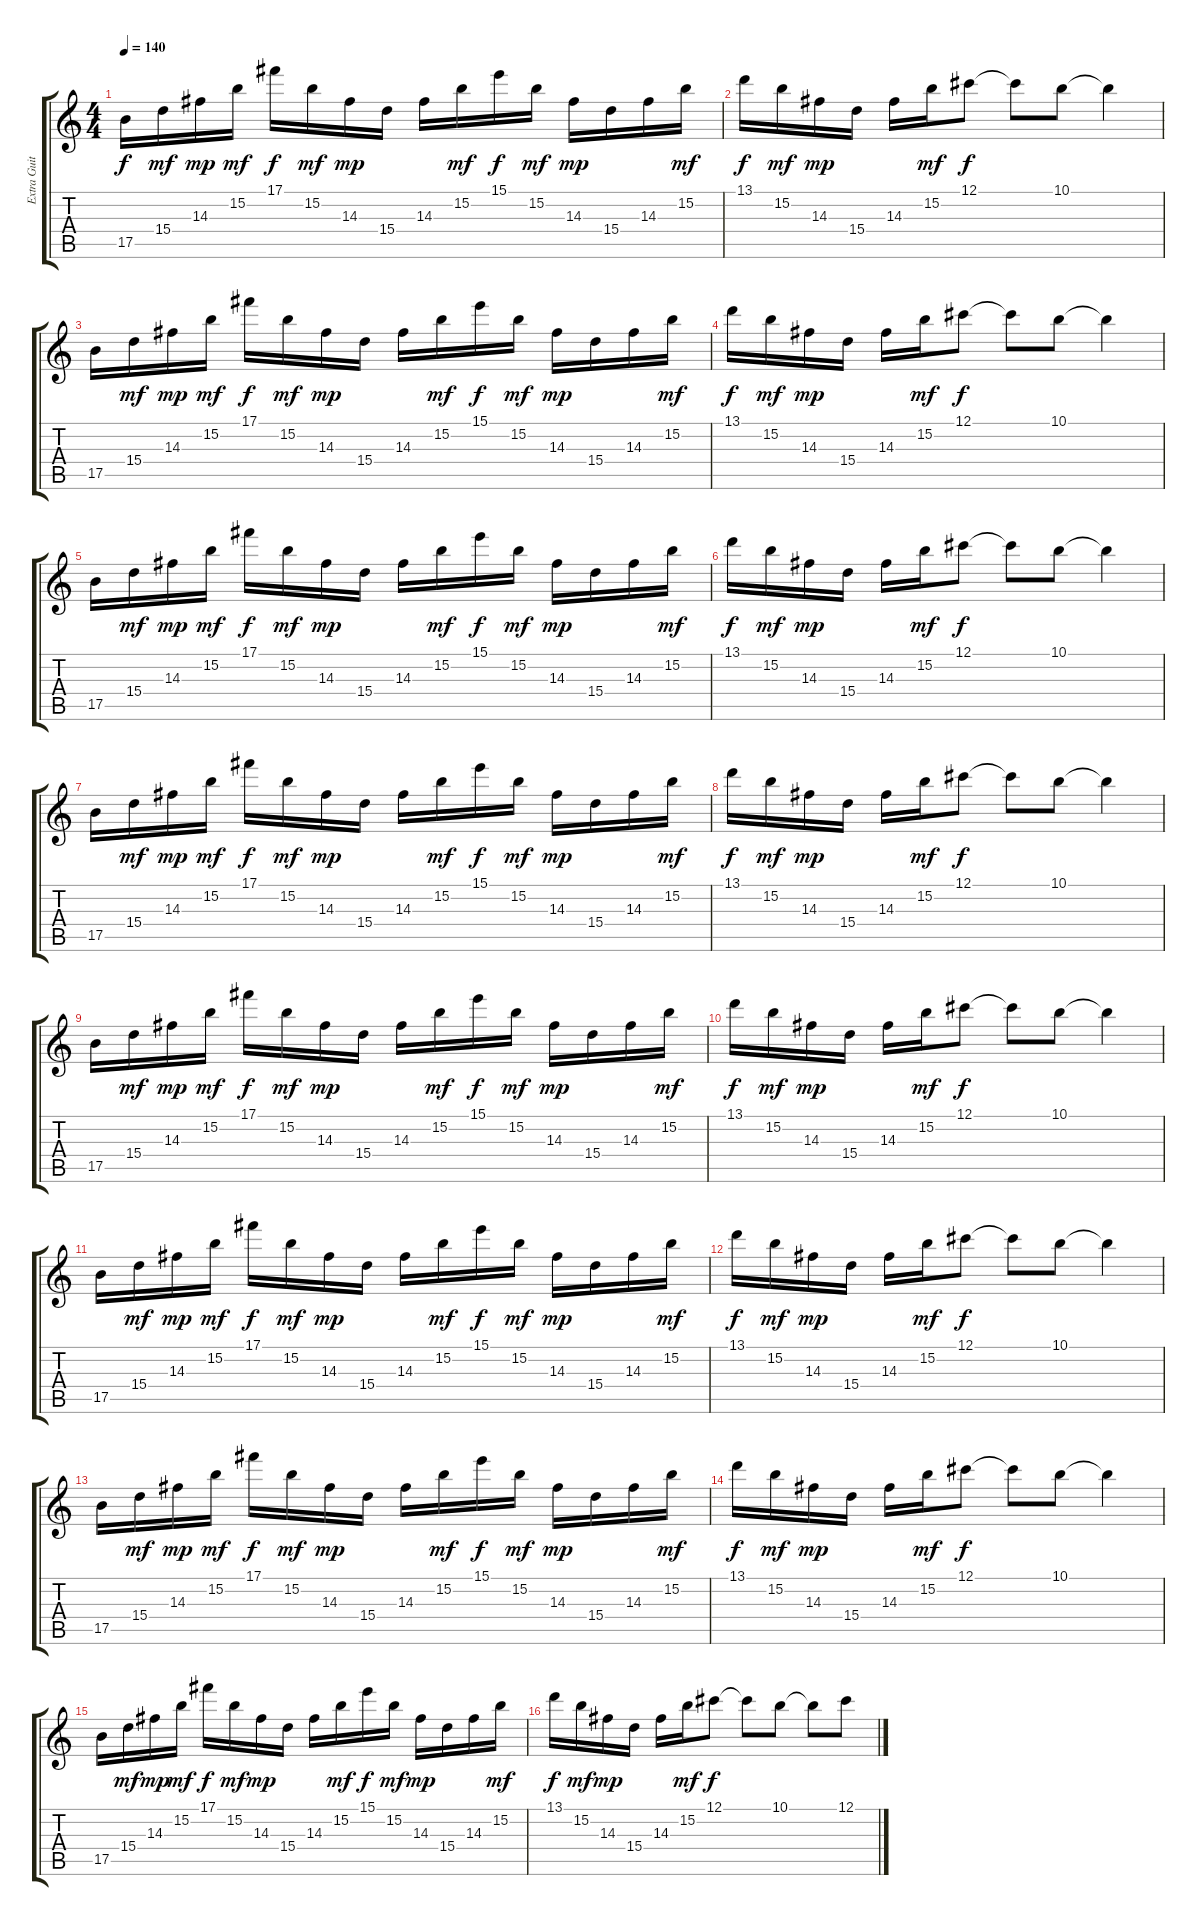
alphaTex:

\track ("Extra Guitar" "Extra Guit") {instrument distortionguitar}
\staff {score tabs}
\tuning (Db4 Ab3 E3 B2 Gb2 B1) {hide}
\ts (4 4)
\tempo 140
\clef g2
\ks c
17.5.16{dy f volume 16 balance 8} 15.4.16{dy mf} 14.3.16{dy mp} 15.2.16{dy mf} 17.1.16{dy f} 15.2.16{dy mf} 14.3.16{dy mp} 15.4.16 14.3.16 15.2.16{dy mf} 15.1.16{dy f} 15.2.16{dy mf} 14.3.16{dy mp} 15.4.16 14.3.16 15.2.16{dy mf} |
13.1.16{dy f} 15.2.16{dy mf} 14.3.16{dy mp} 15.4.16 14.3.16 15.2.16{dy mf} 12.1.8{dy f} 12.1{t}.8 10.1.8 10.1{t}.4 |
17.5.16 15.4.16{dy mf} 14.3.16{dy mp} 15.2.16{dy mf} 17.1.16{dy f} 15.2.16{dy mf} 14.3.16{dy mp} 15.4.16 14.3.16 15.2.16{dy mf} 15.1.16{dy f} 15.2.16{dy mf} 14.3.16{dy mp} 15.4.16 14.3.16 15.2.16{dy mf} |
13.1.16{dy f} 15.2.16{dy mf} 14.3.16{dy mp} 15.4.16 14.3.16 15.2.16{dy mf} 12.1.8{dy f} 12.1{t}.8 10.1.8 10.1{t}.4 |
17.5.16 15.4.16{dy mf} 14.3.16{dy mp} 15.2.16{dy mf} 17.1.16{dy f} 15.2.16{dy mf} 14.3.16{dy mp} 15.4.16 14.3.16 15.2.16{dy mf} 15.1.16{dy f} 15.2.16{dy mf} 14.3.16{dy mp} 15.4.16 14.3.16 15.2.16{dy mf} |
13.1.16{dy f} 15.2.16{dy mf} 14.3.16{dy mp} 15.4.16 14.3.16 15.2.16{dy mf} 12.1.8{dy f} 12.1{t}.8 10.1.8 10.1{t}.4 |
17.5.16 15.4.16{dy mf} 14.3.16{dy mp} 15.2.16{dy mf} 17.1.16{dy f} 15.2.16{dy mf} 14.3.16{dy mp} 15.4.16 14.3.16 15.2.16{dy mf} 15.1.16{dy f} 15.2.16{dy mf} 14.3.16{dy mp} 15.4.16 14.3.16 15.2.16{dy mf} |
13.1.16{dy f} 15.2.16{dy mf} 14.3.16{dy mp} 15.4.16 14.3.16 15.2.16{dy mf} 12.1.8{dy f} 12.1{t}.8 10.1.8 10.1{t}.4 |
17.5.16 15.4.16{dy mf} 14.3.16{dy mp} 15.2.16{dy mf} 17.1.16{dy f} 15.2.16{dy mf} 14.3.16{dy mp} 15.4.16 14.3.16 15.2.16{dy mf} 15.1.16{dy f} 15.2.16{dy mf} 14.3.16{dy mp} 15.4.16 14.3.16 15.2.16{dy mf} |
13.1.16{dy f} 15.2.16{dy mf} 14.3.16{dy mp} 15.4.16 14.3.16 15.2.16{dy mf} 12.1.8{dy f} 12.1{t}.8 10.1.8 10.1{t}.4 |
17.5.16 15.4.16{dy mf} 14.3.16{dy mp} 15.2.16{dy mf} 17.1.16{dy f} 15.2.16{dy mf} 14.3.16{dy mp} 15.4.16 14.3.16 15.2.16{dy mf} 15.1.16{dy f} 15.2.16{dy mf} 14.3.16{dy mp} 15.4.16 14.3.16 15.2.16{dy mf} |
13.1.16{dy f} 15.2.16{dy mf} 14.3.16{dy mp} 15.4.16 14.3.16 15.2.16{dy mf} 12.1.8{dy f} 12.1{t}.8 10.1.8 10.1{t}.4 |
17.5.16 15.4.16{dy mf} 14.3.16{dy mp} 15.2.16{dy mf} 17.1.16{dy f} 15.2.16{dy mf} 14.3.16{dy mp} 15.4.16 14.3.16 15.2.16{dy mf} 15.1.16{dy f} 15.2.16{dy mf} 14.3.16{dy mp} 15.4.16 14.3.16 15.2.16{dy mf} |
13.1.16{dy f} 15.2.16{dy mf} 14.3.16{dy mp} 15.4.16 14.3.16 15.2.16{dy mf} 12.1.8{dy f} 12.1{t}.8 10.1.8 10.1{t}.4 |
17.5.16 15.4.16{dy mf} 14.3.16{dy mp} 15.2.16{dy mf} 17.1.16{dy f} 15.2.16{dy mf} 14.3.16{dy mp} 15.4.16 14.3.16 15.2.16{dy mf} 15.1.16{dy f} 15.2.16{dy mf} 14.3.16{dy mp} 15.4.16 14.3.16 15.2.16{dy mf} |
13.1.16{dy f} 15.2.16{dy mf} 14.3.16{dy mp} 15.4.16 14.3.16 15.2.16{dy mf} 12.1.8{dy f} 12.1{t}.8 10.1.8 10.1{t}.8 12.1.8
